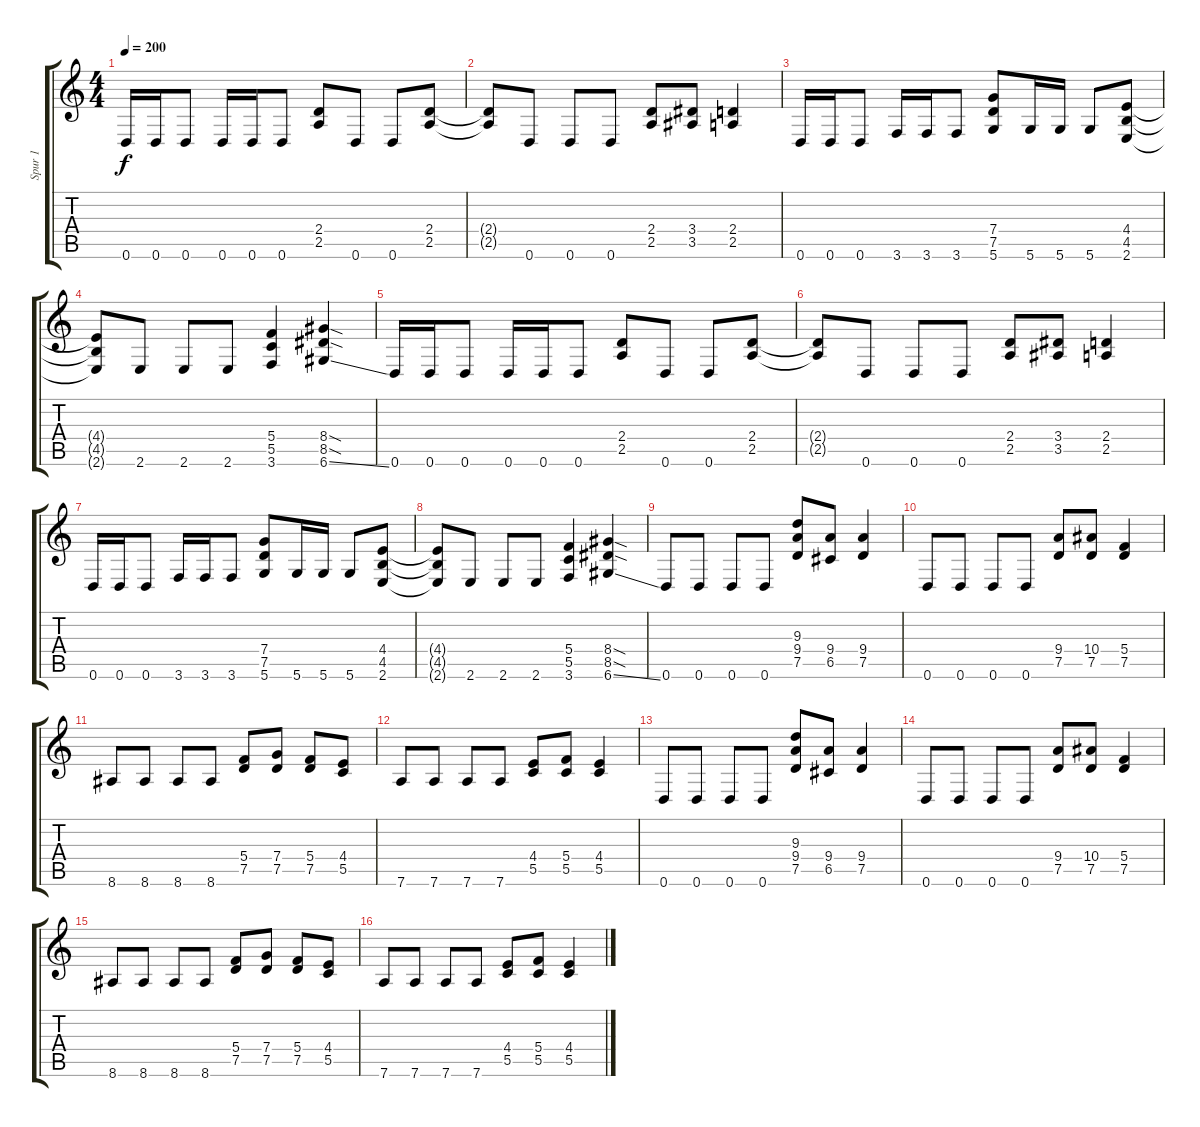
\track ("Spur 1" "Spur 1") {instrument distortionguitar}
\staff {score tabs}
\tuning (D4 A3 F3 C3 G2 D2) {hide}
\ts (4 4)
\tempo 200
\clef g2
\ks c
0.6.16{dy f} 0.6.16 0.6.8 0.6.16 0.6.16 0.6.8 (2.4 2.5).8 0.6.8 0.6.8 (2.4 2.5).8 |
(2.4{t} 2.5{t}).8 0.6.8 0.6.8 0.6.8 (2.4 2.5).8 (3.4 3.5).8 (2.4 2.5).4 |
0.6.16 0.6.16 0.6.8 3.6.16 3.6.16 3.6.8 (7.4 7.5 5.6).8 5.6.16 5.6.16 5.6.8 (4.4 4.5 2.6).8 |
(4.4{t} 4.5{t} 2.6{t}).8 2.6.8 2.6.8 2.6.8 (5.4 5.5 3.6).4 (8.4{sod} 8.5{sod} 6.6{ss}).4 |
0.6.16 0.6.16 0.6.8 0.6.16 0.6.16 0.6.8 (2.4 2.5).8 0.6.8 0.6.8 (2.4 2.5).8 |
(2.4{t} 2.5{t}).8 0.6.8 0.6.8 0.6.8 (2.4 2.5).8 (3.4 3.5).8 (2.4 2.5).4 |
0.6.16 0.6.16 0.6.8 3.6.16 3.6.16 3.6.8 (7.4 7.5 5.6).8 5.6.16 5.6.16 5.6.8 (4.4 4.5 2.6).8 |
(4.4{t} 4.5{t} 2.6{t}).8 2.6.8 2.6.8 2.6.8 (5.4 5.5 3.6).4 (8.4{sod} 8.5{sod} 6.6{ss}).4 |
0.6.8 0.6.8 0.6.8 0.6.8 (9.3 9.4 7.5).8 (9.4 6.5).8 (9.4 7.5).4 |
0.6.8 0.6.8 0.6.8 0.6.8 (9.4 7.5).8 (10.4 7.5).8 (5.4 7.5).4 |
8.6.8 8.6.8 8.6.8 8.6.8 (5.4 7.5).8 (7.4 7.5).8 (5.4 7.5).8 (4.4 5.5).8 |
7.6.8 7.6.8 7.6.8 7.6.8 (4.4 5.5).8 (5.4 5.5).8 (4.4 5.5).4 |
0.6.8 0.6.8 0.6.8 0.6.8 (9.3 9.4 7.5).8 (9.4 6.5).8 (9.4 7.5).4 |
0.6.8 0.6.8 0.6.8 0.6.8 (9.4 7.5).8 (10.4 7.5).8 (5.4 7.5).4 |
8.6.8 8.6.8 8.6.8 8.6.8 (5.4 7.5).8 (7.4 7.5).8 (5.4 7.5).8 (4.4 5.5).8 |
7.6.8 7.6.8 7.6.8 7.6.8 (4.4 5.5).8 (5.4 5.5).8 (4.4 5.5).4
